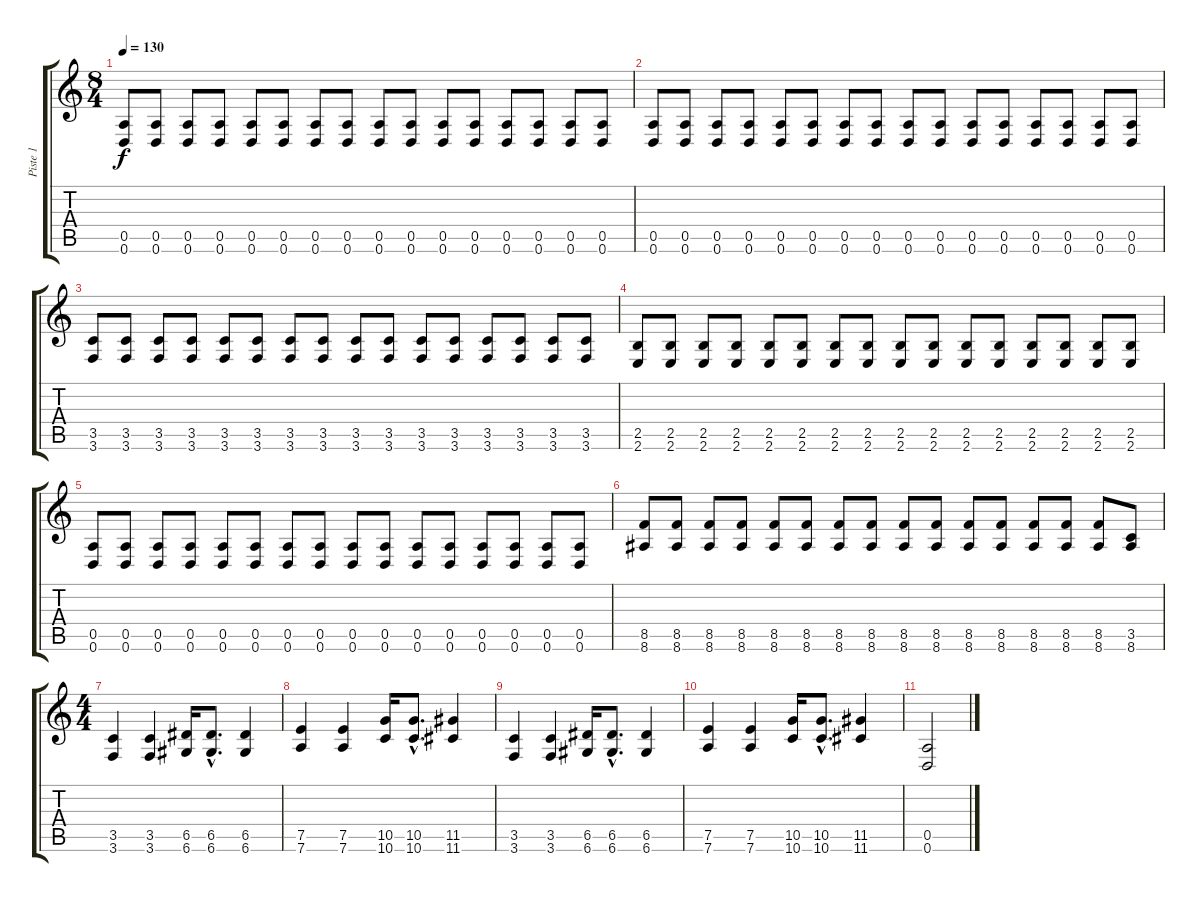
\track ("Piste 1" "Piste 1") {instrument overdrivenguitar}
\staff {score tabs}
\tuning (E4 B3 G3 D3 A2 D2) {hide}
\ts (8 4)
\tempo 130
\clef g2
\ks c
(0.5 0.6).8{dy f} (0.5 0.6).8 (0.5 0.6).8 (0.5 0.6).8 (0.5 0.6).8 (0.5 0.6).8 (0.5 0.6).8 (0.5 0.6).8 (0.5 0.6).8 (0.5 0.6).8 (0.5 0.6).8 (0.5 0.6).8 (0.5 0.6).8 (0.5 0.6).8 (0.5 0.6).8 (0.5 0.6).8 |
(0.5 0.6).8 (0.5 0.6).8 (0.5 0.6).8 (0.5 0.6).8 (0.5 0.6).8 (0.5 0.6).8 (0.5 0.6).8 (0.5 0.6).8 (0.5 0.6).8 (0.5 0.6).8 (0.5 0.6).8 (0.5 0.6).8 (0.5 0.6).8 (0.5 0.6).8 (0.5 0.6).8 (0.5 0.6).8 |
(3.5 3.6).8 (3.5 3.6).8 (3.5 3.6).8 (3.5 3.6).8 (3.5 3.6).8 (3.5 3.6).8 (3.5 3.6).8 (3.5 3.6).8 (3.5 3.6).8 (3.5 3.6).8 (3.5 3.6).8 (3.5 3.6).8 (3.5 3.6).8 (3.5 3.6).8 (3.5 3.6).8 (3.5 3.6).8 |
(2.5 2.6).8 (2.5 2.6).8 (2.5 2.6).8 (2.5 2.6).8 (2.5 2.6).8 (2.5 2.6).8 (2.5 2.6).8 (2.5 2.6).8 (2.5 2.6).8 (2.5 2.6).8 (2.5 2.6).8 (2.5 2.6).8 (2.5 2.6).8 (2.5 2.6).8 (2.5 2.6).8 (2.5 2.6).8 |
(0.5 0.6).8 (0.5 0.6).8 (0.5 0.6).8 (0.5 0.6).8 (0.5 0.6).8 (0.5 0.6).8 (0.5 0.6).8 (0.5 0.6).8 (0.5 0.6).8 (0.5 0.6).8 (0.5 0.6).8 (0.5 0.6).8 (0.5 0.6).8 (0.5 0.6).8 (0.5 0.6).8 (0.5 0.6).8 |
(8.5 8.6).8 (8.5 8.6).8 (8.5 8.6).8 (8.5 8.6).8 (8.5 8.6).8 (8.5 8.6).8 (8.5 8.6).8 (8.5 8.6).8 (8.5 8.6).8 (8.5 8.6).8 (8.5 8.6).8 (8.5 8.6).8 (8.5 8.6).8 (8.5 8.6).8 (8.5 8.6).8 (3.5 8.6).8 |
\ts (4 4)
(3.5 3.6).4 (3.5 3.6).4 (6.5 6.6).16 (6.5{hac} 6.6{hac}).8{d} (6.5 6.6).4 |
(7.5 7.6).4 (7.5 7.6).4 (10.5 10.6).16 (10.5{hac} 10.6{hac}).8{d} (11.5 11.6).4 |
(3.5 3.6).4 (3.5 3.6).4 (6.5 6.6).16 (6.5{hac} 6.6{hac}).8{d} (6.5 6.6).4 |
(7.5 7.6).4 (7.5 7.6).4 (10.5 10.6).16 (10.5{hac} 10.6{hac}).8{d} (11.5 11.6).4 |
(0.5 0.6).2
